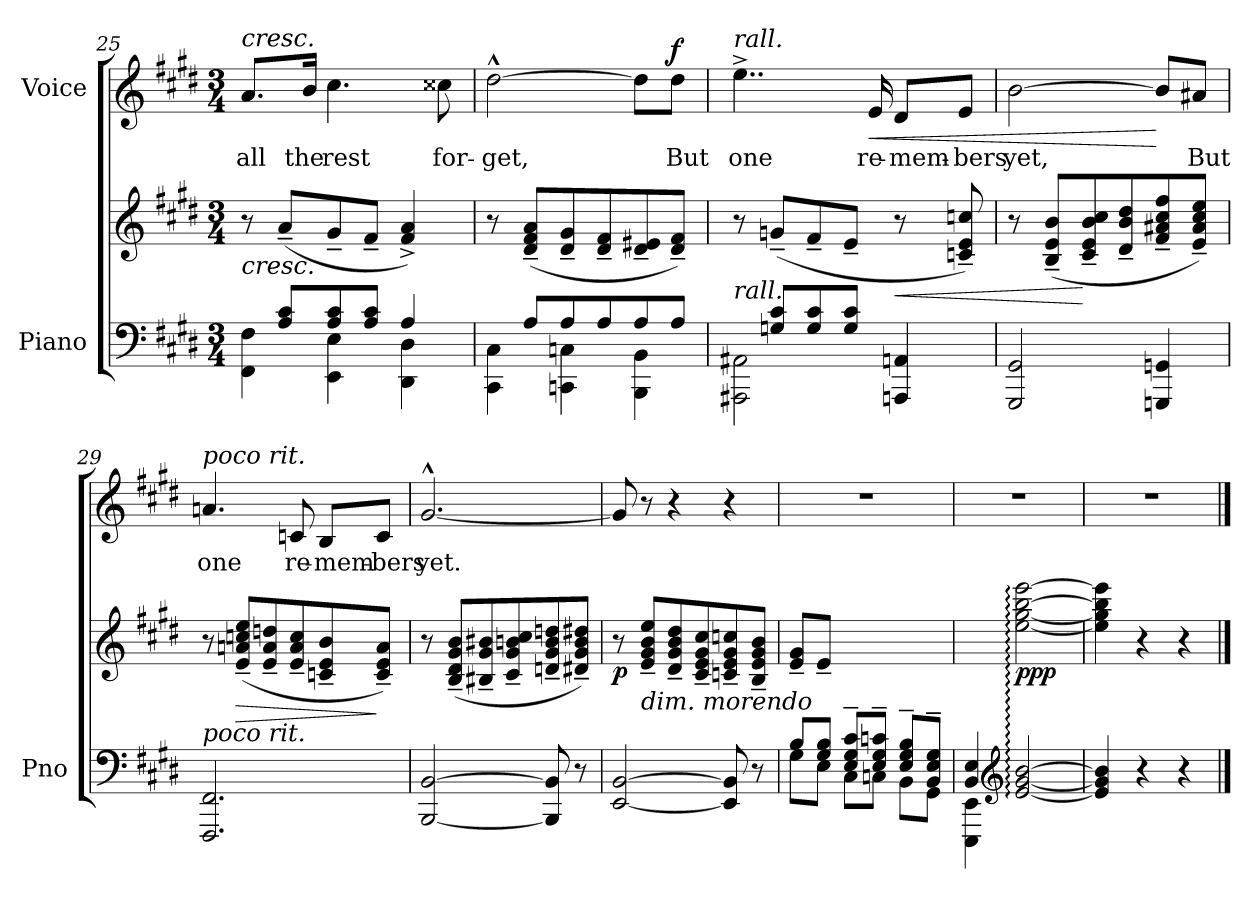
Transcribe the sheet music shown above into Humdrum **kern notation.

**kern	**kern	**dynam	**kern	**text	**dynam
*part2	*part2	*part2	*part1	*part1	*part1
*staff3	*staff2	*staff2/3	*staff1	*staff1	*staff1
*I"Piano	*	*	*I"Voice	*	*
*I'Pno	*	*	*	*	*
!!LO:LB:g=z
*clefF4	*clefG2	*	*clefG2	*	*
*k[f#c#g#d#]	*k[f#c#g#d#]	*	*k[f#c#g#d#]	*	*
*M3/4	*M3/4	*	*M3/4	*	*
=25	=25	=25	=25	=25	=25
*^	*	*	*	*	*
!	!	!	!	!LO:TX:a:i:t=cresc.	!	!
!	!	!LO:TX:b:i:t=cresc.	!	!	!	!
!	!	!	!	!	!LO:LY:b	!
4FF#\ 4F#\	8ryy	8r	.	8.a/L	all	.
.	8A/ 8c#/L	(>8a~>/L	.	.	.	.
!	!	!	!	!	!LO:LY:b	!
.	.	.	.	16b/Jk	the	.
!	!	!	!	!	!LO:LY:b	!
4EE\ 4E\	8A/ 8c#/	8g#~>/	.	4.cc#\	rest	.
.	8A/ 8c#/J	8f#~>/J	.	.	.	.
4DD#\ 4D#\	4A/	4f#/^> 4a/^>)	.	.	.	.
!	!	!	!	!	!LO:LY:b	!
.	.	.	.	8cc##X\	for-	.
=26	=26	=26	=26	=26	=26	=26
!	!	!	!	!	!LO:LY:b	!
4CC#\ 4C#\	8ryy	8r	.	[2dd#^^\	-get,	.
.	8A/L	(>8d#/~> 8f#/~> 8a/~>L	.	.	.	.
4CCn\ 4Cn\	8A/	8d#/~> 8g#/~>	.	.	.	.
.	8A/	8d#/~> 8f#/~>	.	.	.	.
4BBB\ 4BB\	8A/	8d#/~> 8e#X/~>	.	8dd#\L]	.	.
!	!	!	!	!	!LO:LY:b	!LO:DY:a
.	8A/J	8d#/~> 8f#/~>J)	.	8dd#\J	But	f
=27	=27	=27	=27	=27	=27	=27
!	!	!	!	!LO:TX:a:i:t=rall.	!	!
!LO:TX:a:i:t=rall.	!	!	!	!	!	!
!	!	!	!	!	!LO:LY:b	!
2AAA#X\ 2AA#X\	8ryy	8r	.	4..ee^\	one	.
.	8Gn/ 8c#/L	(>8gn~>/L	.	.	.	.
.	8G/ 8c#/	8f#~>/	.	.	.	.
.	8G/ 8c#/J	8e~>/J	.	.	.	.
!	!	!	!	!	!LO:LY:b	!LO:HP:b
.	.	.	.	16e/	re-	<
!	!	!	!LO:HP:b	!	!LO:LY:b	!
4AAAn/ 4AAn/	4ryy	8r	<	8d#/L	-mem-	.
!	!	!	!	!	!LO:LY:b	!
.	.	8cn/~> 8e/~> 8ccn/~>)	.	8e/J	-bers	.
*v	*v	*	*	*	*	*
!!LO:LB:g=z
=28	=28	=28	=28	=28	=28
!	!	!	!	!LO:LY:b	!
2GGG#/ 2GG#/	8r	.	[2b\	yet,	.
.	(8B/~< 8e/~< 8b/~<L	.	.	.	.
.	8c#/~< 8e/~< 8b/~< 8cc#/~<	[	.	.	.
.	8d#/~< 8b/~< 8dd#/~<	.	.	.	.
4GGGn/ 4GGn/	8f#/~< 8a#X/~< 8cc#/~< 8ff#/~<	.	8b/L]	.	[
!	!	!	!	!LO:LY:b	!
.	8e/~< 8a#/~< 8cc#/~< 8ee/~<J)	.	8a#X/J	But	.
=29	=29	=29	=29	=29	=29
!	!	!	!LO:TX:a:i:t=poco rit.	!	!
!	!LO:TX:b:i:t=poco rit.	!	!	!	!
!	!	!	!	!LO:LY:b	!
2.FFF#/ 2.FF#/	8r	.	4.an/	one	.
!	!	!LO:HP:b	!	!	!
.	(8e/~< 8an/~< 8ccn/~< 8ee/~<L	>	.	.	.
.	8e/~< 8a/~< 8ddn/~<	.	.	.	.
!	!	!	!	!LO:LY:b	!
.	8e/~< 8a/~< 8cc/~<	.	8cn/	re-	.
!	!	!	!	!LO:LY:b	!
.	8cn/~< 8e/~< 8b/~<	.	8B/L	-mem-	.
!	!	!	!	!LO:LY:b	!
.	8c/~< 8e/~< 8a/~<J)	]	8c/J	-bers	.
=30	=30	=30	=30	=30	=30
!	!	!	!	!LO:LY:b	!
[2BBB/ [2BB/	8r	.	[2.g#^^/	yet.	.
.	(8B/~< 8d#/~< 8g#/~< 8b/~<L	.	.	.	.
.	8B#X/~< 8g#/~< 8b#X/~<	.	.	.	.
.	8c#/~< 8g#/~< 8bn/~< 8cc#/~<	.	.	.	.
8BBB/] 8BB/]	8dn/~< 8g#/~< 8b/~< 8ddn/~<	.	.	.	.
8r	8d#X/~< 8g#/~< 8b/~< 8dd#X/~<J)	.	.	.	.
!!LO:LB:g=z
=31	=31	=31	=31	=31	=31
!	!	!LO:DY:b	!	!	!
[2EE/ [2BB/	8r	p	8g#/]	.	.
!	!LO:TX:b:i:t=dim.     morendo	!	!	!	!
.	(8e/~> 8g#/~> 8b/~> 8ee/~>L	.	8r	.	.
.	8d#/~> 8g#/~> 8b/~> 8dd#/~>	.	4r	.	.
.	8c#/~> 8e/~> 8g#/~> 8cc#/~>	.	.	.	.
8EE/] 8BB/]	8cn/~> 8e/~> 8g#/~> 8ccn/~>	.	4r	.	.
8r	8B/~> 8e/~> 8g#/~> 8b/~>J	.	.	.	.
=32	=32	=32	=32	=32	=32
*^	*	*	*	*	*
*	*^	*	*	*	*	*
4ryy	8G#\L	8B/L	8e/~> 8g#/~>L	.	2.r	.	.
.	8E\J	8G#/ 8B/J	8e~>/J	.	.	.	.
8E/~< 8G#/~< 8c#/~<L	8C#\L	2ryy	2ryy	.	.	.	.
8E/~< 8G#/~< 8cn/~<J	8Cn\J	.	.	.	.	.	.
8E/~< 8G#/~< 8B/~<L	8BB\L	.	.	.	.	.	.
8BB/~< 8E/~< 8G#/~<J	8GG#\J	.	.	.	.	.	.
*	*v	*v	*	*	*	*	*
=33	=33	=33	=33	=33	=33	=33
4BB/ 4E/)	4EEE\ 4EE\	4ryy	.	2.r	.	.
*clefG2	*	*	*	*	*	*
!	!	!	!LO:DY:b	!	!	!
2ryy	[2e/:: [2g#/:: [2b/::	[2ee\:: [<2gg#\:: [2bb\:: [2eee\::	ppp	.	.	.
*v	*v	*	*	*	*	*
=34	=34	=34	=34	=34	=34
4e/] 4g#/] 4b/]	4ee\] 4gg#\] 4bb\] 4eee\]	.	2.r	.	.
4r	4r	.	.	.	.
4r	4r	.	.	.	.
==	==	==	==	==	==
*-	*-	*-	*-	*-	*-
